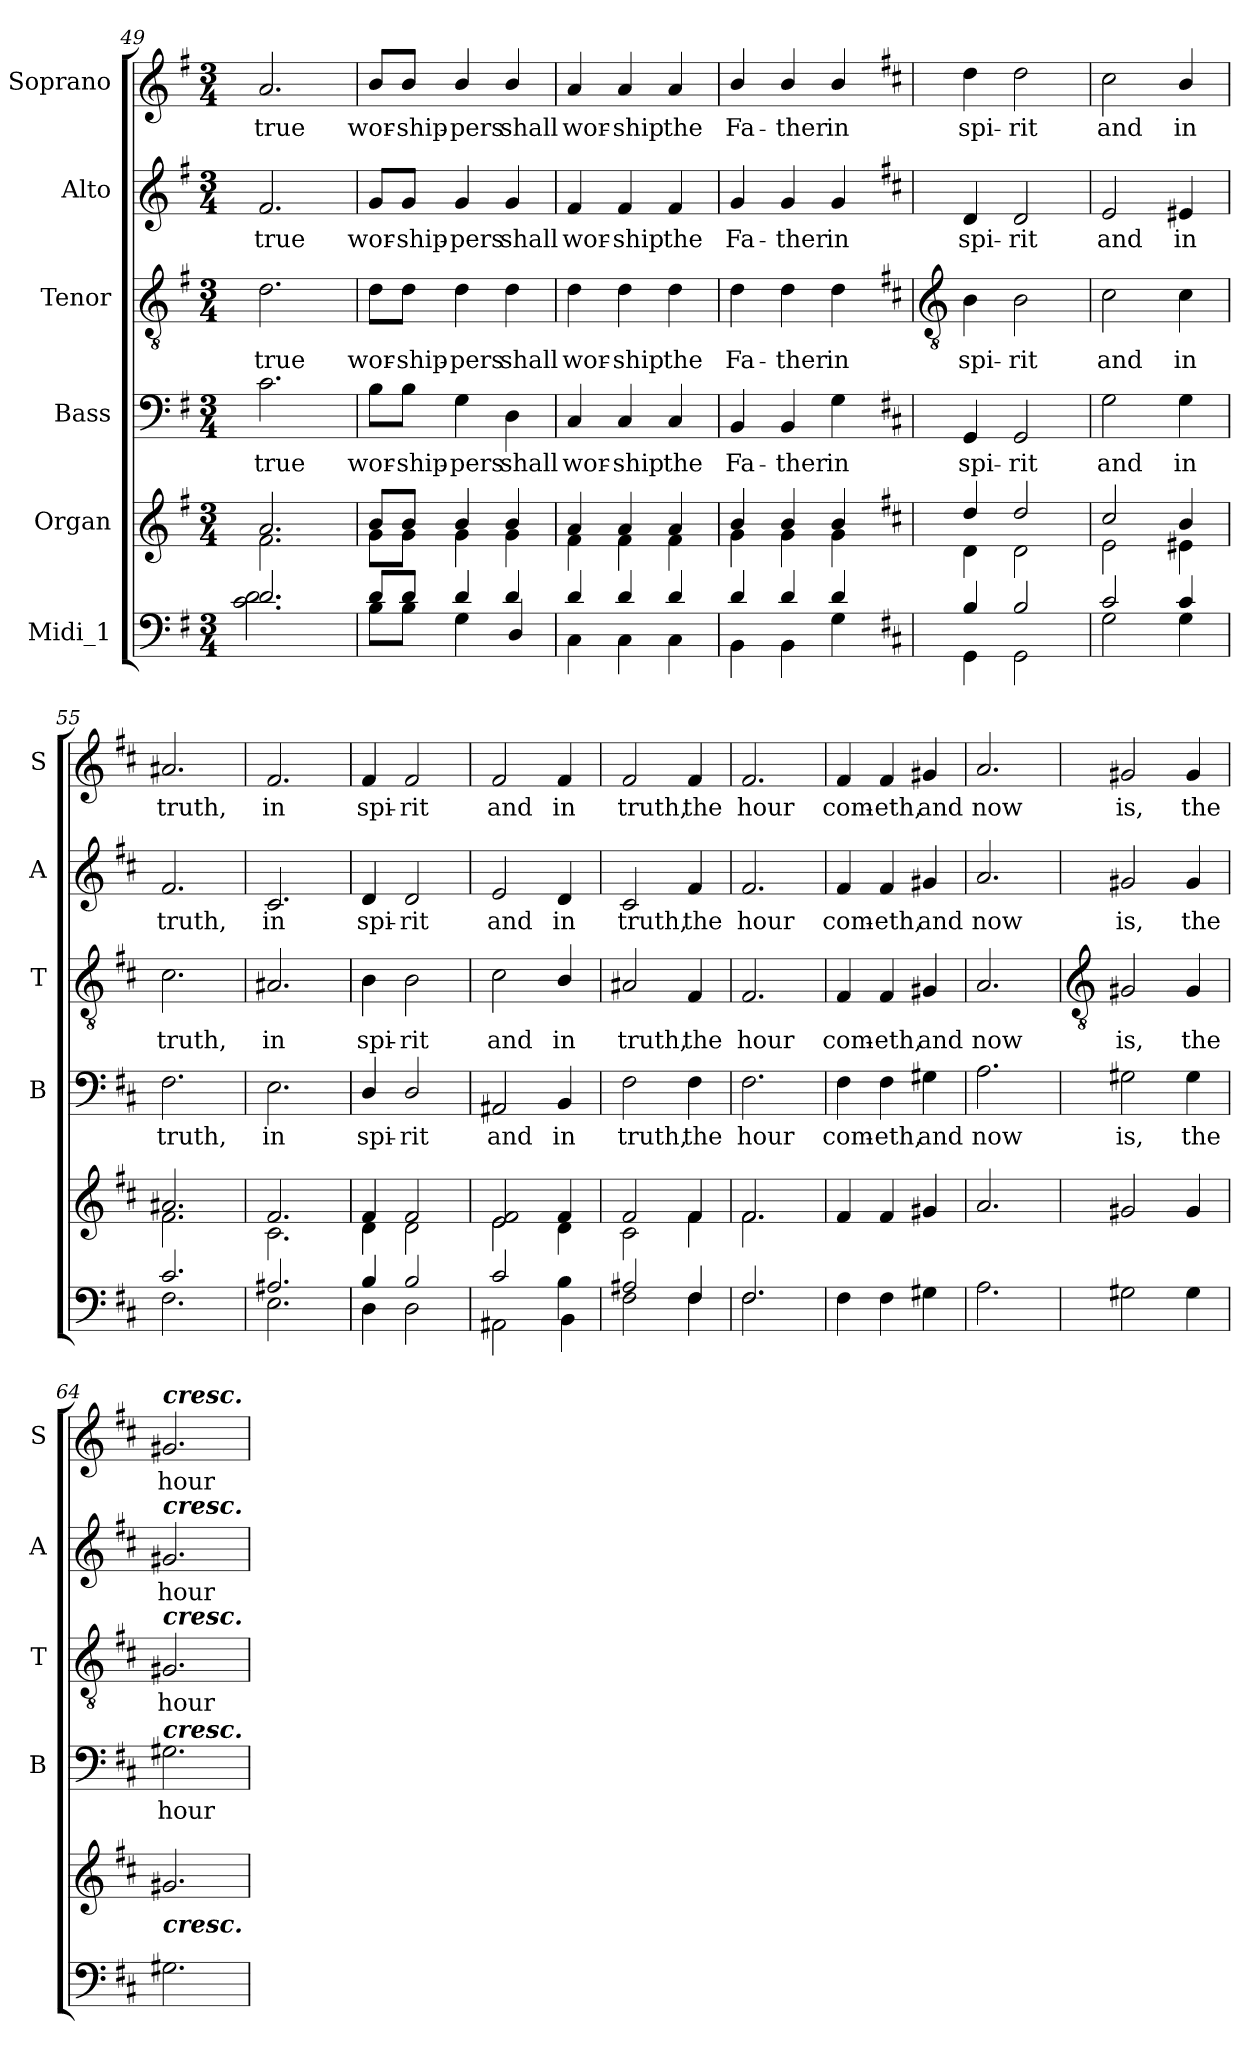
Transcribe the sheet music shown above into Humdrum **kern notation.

**kern	**kern	**kern	**text	**kern	**text	**kern	**text	**kern	**text
*part6	*part5	*part4	*part4	*part3	*part3	*part2	*part2	*part1	*part1
*staff6	*staff5	*staff4	*staff4	*staff3	*staff3	*staff2	*staff2	*staff1	*staff1
*I"Midi_1	*I"Organ	*I"Bass	*	*I"Tenor	*	*I"Alto	*	*I"Soprano	*
*	*	*I'B	*	*I'T	*	*I'A	*	*I'S	*
*clefF4	*clefG2	*clefF4	*	*clefGv2	*	*clefG2	*	*clefG2	*
*k[f#]	*k[f#]	*k[f#]	*	*k[f#]	*	*k[f#]	*	*k[f#]	*
*G:	*G:	*G:	*	*G:	*	*G:	*	*G:	*
*M3/4	*M3/4	*M3/4	*	*M3/4	*	*M3/4	*	*M3/4	*
=49	=49	=49	=49	=49	=49	=49	=49	=49	=49
*^	*^	*	*	*	*	*	*	*	*
!	!	!	!	!	!LO:LY:b	!	!LO:LY:b	!	!LO:LY:b	!	!LO:LY:b
2.d	2.c 2.d	2.a	2.f#	2.c	true	2.d	true	2.f#	true	2.a	true
=50	=50	=50	=50	=50	=50	=50	=50	=50	=50	=50	=50
!	!	!	!	!	!LO:LY:b	!	!LO:LY:b	!	!LO:LY:b	!	!LO:LY:b
8dL	8BL	8b/L	8gL	8B\L	wor-	8d\L	wor-	8g/L	wor-	8b/L	wor-
!	!	!	!	!	!LO:LY:b	!	!LO:LY:b	!	!LO:LY:b	!	!LO:LY:b
8dJ	8BJ	8b/J	8gJ	8B\J	-ship-	8d\J	-ship-	8g/J	-ship-	8b/J	-ship-
!	!	!	!	!	!LO:LY:b	!	!LO:LY:b	!	!LO:LY:b	!	!LO:LY:b
4d	4G	4b/	4g	4G	-pers	4d	-pers	4g	-pers	4b/	-pers
!	!	!	!	!	!LO:LY:b	!	!LO:LY:b	!	!LO:LY:b	!	!LO:LY:b
4d	4D/	4b/	4g	4D	shall	4d	shall	4g	shall	4b/	shall
=51	=51	=51	=51	=51	=51	=51	=51	=51	=51	=51	=51
!	!	!	!	!	!LO:LY:b	!	!LO:LY:b	!	!LO:LY:b	!	!LO:LY:b
4d	4C	4a	4f#	4C	wor-	4d	wor-	4f#	wor-	4a	wor-
!	!	!	!	!	!LO:LY:b	!	!LO:LY:b	!	!LO:LY:b	!	!LO:LY:b
4d	4C	4a	4f#	4C	-ship	4d	-ship	4f#	-ship	4a	-ship
!	!	!	!	!	!LO:LY:b	!	!LO:LY:b	!	!LO:LY:b	!	!LO:LY:b
4d	4C	4a	4f#	4C	the	4d	the	4f#	the	4a	the
=52	=52	=52	=52	=52	=52	=52	=52	=52	=52	=52	=52
!	!	!	!	!	!LO:LY:b	!	!LO:LY:b	!	!LO:LY:b	!	!LO:LY:b
4d	4BB	4b/	4g	4BB	Fa-	4d	Fa-	4g	Fa-	4b/	Fa-
!	!	!	!	!	!LO:LY:b	!	!LO:LY:b	!	!LO:LY:b	!	!LO:LY:b
4d	4BB	4b/	4g	4BB	-ther	4d	-ther	4g	-ther	4b/	-ther
!	!	!	!	!	!LO:LY:b	!	!LO:LY:b	!	!LO:LY:b	!	!LO:LY:b
4d	4G	4b/	4g	4G	in	4d	in	4g	in	4b/	in
*k[f#c#]	*	*k[f#c#]	*	*k[f#c#]	*	*k[f#c#]	*	*k[f#c#]	*	*k[f#c#]	*
*D:	*	*D:	*	*D:	*	*D:	*	*D:	*	*D:	*
!!LO:LB:g=z
=53	=53	=53	=53	=53	=53	=53	=53	=53	=53	=53	=53
*	*	*	*	*	*	*clefGv2	*	*	*	*	*
!	!	!	!	!	!LO:LY:b	!	!LO:LY:b	!	!LO:LY:b	!	!LO:LY:b
4B	4GG\	4dd	4d\	4GG	spi-	4B	spi-	4d	spi-	4dd	spi-
!	!	!	!	!	!LO:LY:b	!	!LO:LY:b	!	!LO:LY:b	!	!LO:LY:b
2B	2GG\	2dd	2d\	2GG	-rit	2B	-rit	2d	-rit	2dd	-rit
=54	=54	=54	=54	=54	=54	=54	=54	=54	=54	=54	=54
!	!	!	!	!	!LO:LY:b	!	!LO:LY:b	!	!LO:LY:b	!	!LO:LY:b
2c#	2G	2cc#/	2e	2G	and	2c#	and	2e	and	2cc#	and
!	!	!	!	!	!LO:LY:b	!	!LO:LY:b	!	!LO:LY:b	!	!LO:LY:b
4c#	4G	4b/	4e#X	4G	in	4c#	in	4e#X	in	4b/	in
=55	=55	=55	=55	=55	=55	=55	=55	=55	=55	=55	=55
!	!	!	!	!	!LO:LY:b	!	!LO:LY:b	!	!LO:LY:b	!	!LO:LY:b
2.c#	2.F#	2.a#X	2.f#	2.F#	truth,	2.c#	truth,	2.f#	truth,	2.a#X	truth,
=56	=56	=56	=56	=56	=56	=56	=56	=56	=56	=56	=56
!	!	!	!	!	!LO:LY:b	!	!LO:LY:b	!	!LO:LY:b	!	!LO:LY:b
2.A#X	2.E	2.f#	2.c#	2.E	in	2.A#X	in	2.c#	in	2.f#	in
=57	=57	=57	=57	=57	=57	=57	=57	=57	=57	=57	=57
!	!	!	!	!	!LO:LY:b	!	!LO:LY:b	!	!LO:LY:b	!	!LO:LY:b
4B	4D\	4f#	4d	4D/	spi-	4B	spi-	4d	spi-	4f#	spi-
!	!	!	!	!	!LO:LY:b	!	!LO:LY:b	!	!LO:LY:b	!	!LO:LY:b
2B	2D\	2f#	2d	2D/	-rit	2B	-rit	2d	-rit	2f#	-rit
=58	=58	=58	=58	=58	=58	=58	=58	=58	=58	=58	=58
!	!	!	!	!	!LO:LY:b	!	!LO:LY:b	!	!LO:LY:b	!	!LO:LY:b
2c#	2AA#X	2e 2f#	2e	2AA#X	and	2c#	and	2e	and	2f#	and
!	!	!	!	!	!LO:LY:b	!	!LO:LY:b	!	!LO:LY:b	!	!LO:LY:b
4B\	4BB\	4f#	4d	4BB	in	4B/	in	4d	in	4f#	in
=59	=59	=59	=59	=59	=59	=59	=59	=59	=59	=59	=59
!	!	!	!	!	!LO:LY:b	!	!LO:LY:b	!	!LO:LY:b	!	!LO:LY:b
2A#X	2F#	2f#	2c#	2F#	truth,	2A#X	truth,	2c#	truth,	2f#	truth,
!	!	!	!	!	!LO:LY:b	!	!LO:LY:b	!	!LO:LY:b	!	!LO:LY:b
4F#	4F#	4f#	4f#	4F#	the	4F#	the	4f#	the	4f#	the
=60	=60	=60	=60	=60	=60	=60	=60	=60	=60	=60	=60
!	!	!	!	!	!LO:LY:b	!	!LO:LY:b	!	!LO:LY:b	!	!LO:LY:b
2.F#	2.F#	2.f#	2.f#	2.F#	hour	2.F#	hour	2.f#	hour	2.f#	hour
=61	=61	=61	=61	=61	=61	=61	=61	=61	=61	=61	=61
!LO:N:vis=1	!	!	!LO:N:vis=1	!	!LO:LY:b	!	!LO:LY:b	!	!LO:LY:b	!	!LO:LY:b
2.ryy	4F#	4f#	2.ryy	4F#	com-	4F#	com-	4f#	com-	4f#	com-
!	!	!	!	!	!LO:LY:b	!	!LO:LY:b	!	!LO:LY:b	!	!LO:LY:b
.	4F#	4f#	.	4F#	-eth,	4F#	-eth,	4f#	-eth,	4f#	-eth,
!	!	!	!	!	!LO:LY:b	!	!LO:LY:b	!	!LO:LY:b	!	!LO:LY:b
.	4G#X	4g#X	.	4G#X	and	4G#X	and	4g#X	and	4g#X	and
=62	=62	=62	=62	=62	=62	=62	=62	=62	=62	=62	=62
!LO:N:vis=1	!	!	!LO:N:vis=1	!	!LO:LY:b	!	!LO:LY:b	!	!LO:LY:b	!	!LO:LY:b
2.ryy	2.A	2.a	2.ryy	2.A	now	2.A	now	2.a	now	2.a	now
!!LO:LB:g=z
=63	=63	=63	=63	=63	=63	=63	=63	=63	=63	=63	=63
*	*	*	*	*	*	*clefGv2	*	*	*	*	*
!LO:N:vis=1	!	!	!LO:N:vis=1	!	!LO:LY:b	!	!LO:LY:b	!	!LO:LY:b	!	!LO:LY:b
2.ryy	2G#X	2g#X	2.ryy	2G#X	is,	2G#X	is,	2g#X	is,	2g#X	is,
!	!	!	!	!	!LO:LY:b	!	!LO:LY:b	!	!LO:LY:b	!	!LO:LY:b
.	4G#	4g#	.	4G#	the	4G#	the	4g#	the	4g#	the
=64	=64	=64	=64	=64	=64	=64	=64	=64	=64	=64	=64
!	!	!	!	!	!	!	!	!	!	!LO:TX:a:Bi:t=cresc.	!
!	!	!	!	!	!	!	!	!LO:TX:a:Bi:t=cresc.	!	!	!
!	!	!	!	!	!	!LO:TX:a:Bi:t=cresc.	!	!	!	!	!
!	!	!	!	!LO:TX:a:Bi:t=cresc.	!	!	!	!	!	!	!
!LO:TX:a:Bi:t=cresc.	!	!	!	!	!	!	!	!	!	!	!
!LO:N:vis=1	!	!	!LO:N:vis=1	!	!LO:LY:b	!	!LO:LY:b	!	!LO:LY:b	!	!LO:LY:b
2.ryy	2.G#X	2.g#X	2.ryy	2.G#X	hour	2.G#X	hour	2.g#X	hour	2.g#X	hour
*v	*v	*	*	*	*	*	*	*	*	*	*
*	*v	*v	*	*	*	*	*	*	*	*
=	=	=	=	=	=	=	=	=	=
*-	*-	*-	*-	*-	*-	*-	*-	*-	*-
